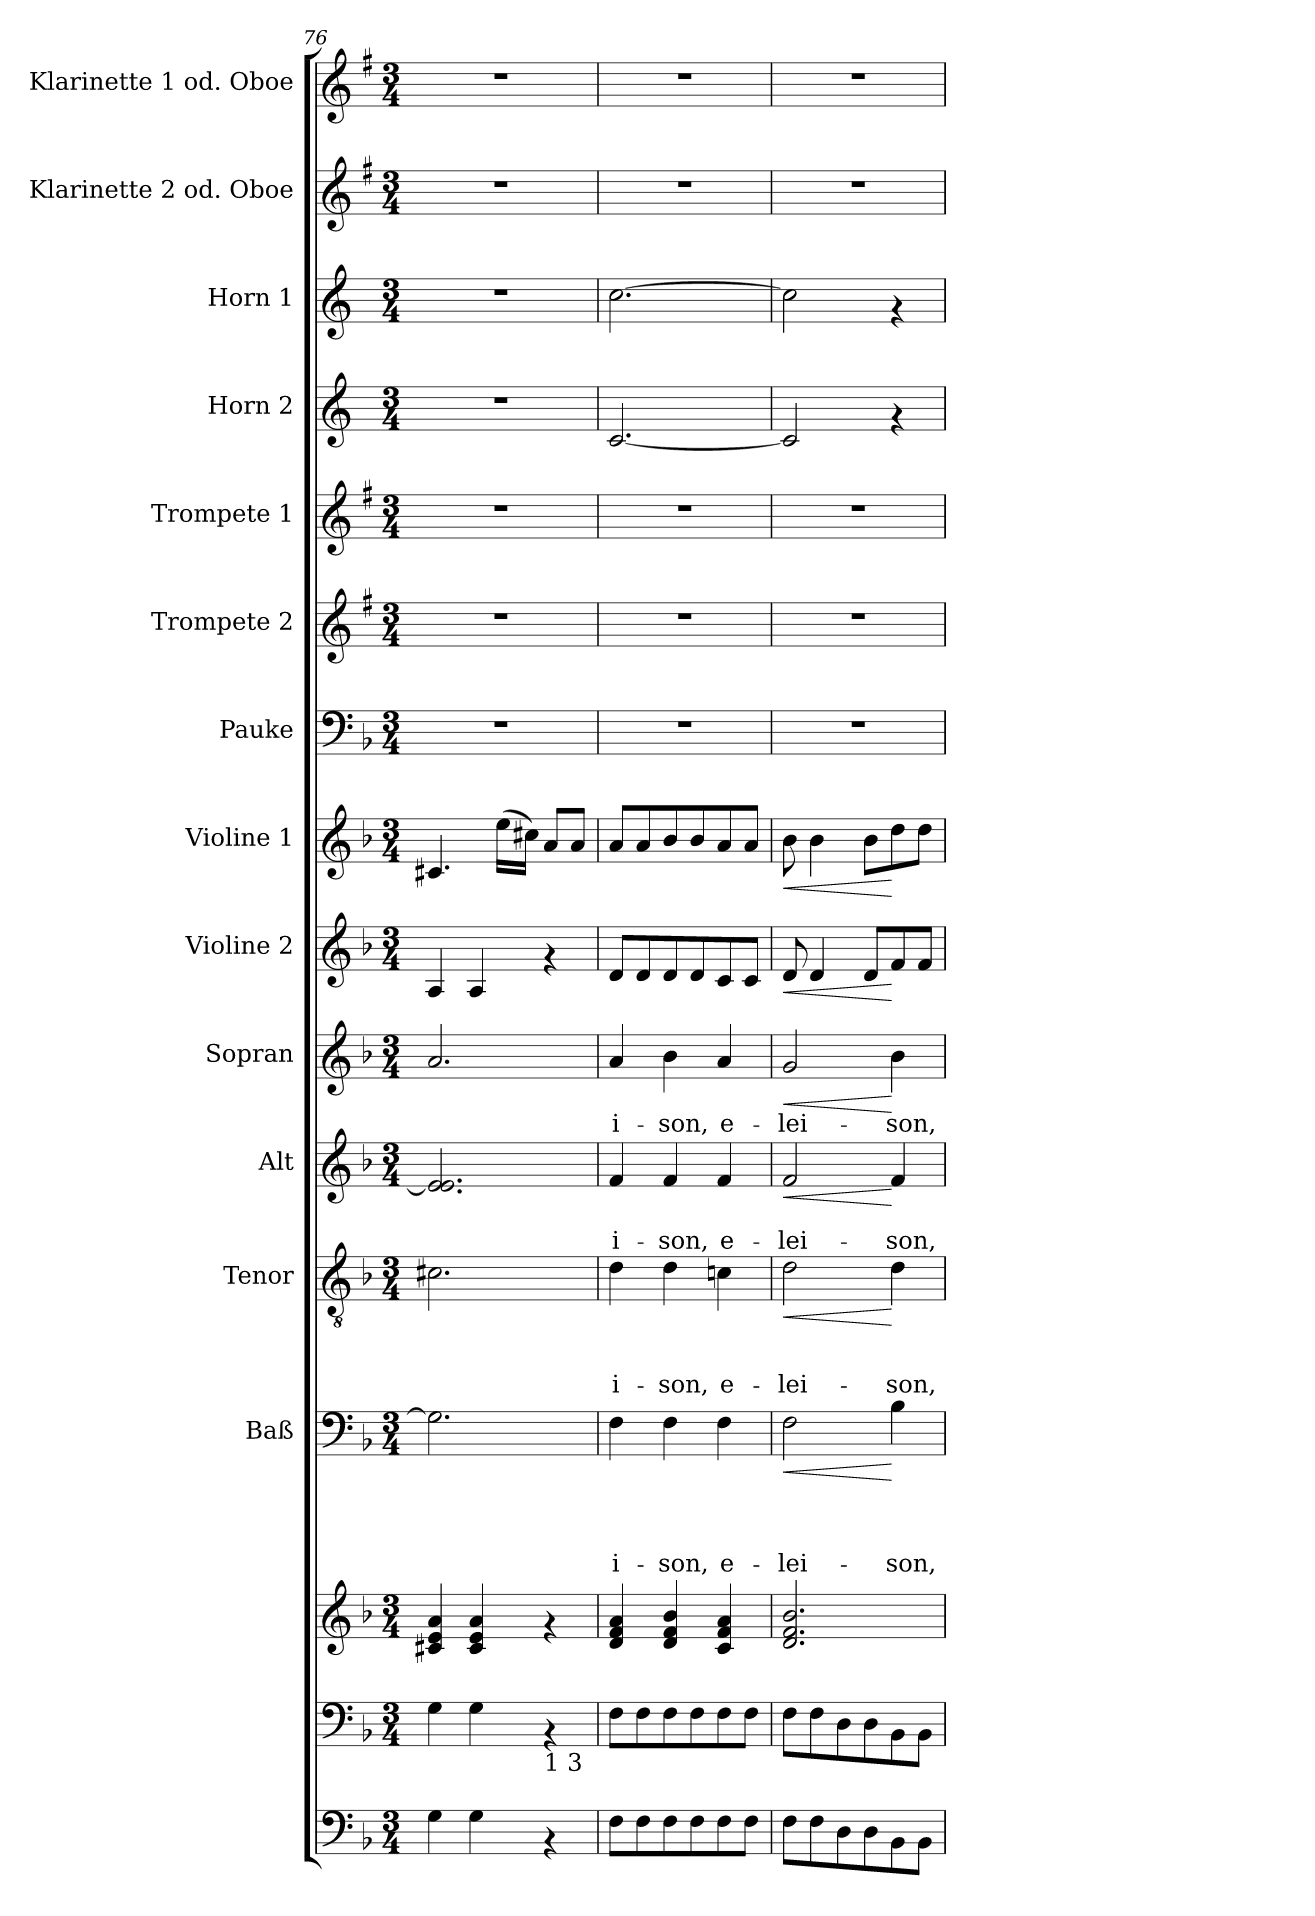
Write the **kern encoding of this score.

**kern	**kern	**kern	**kern	**text	**text	**text	**text	**dynam	**kern	**text	**text	**text	**dynam	**kern	**text	**text	**dynam	**kern	**text	**dynam	**kern	**dynam	**kern	**dynam	**kern	**kern	**kern	**kern	**kern	**kern	**kern
*part15	*part14	*part14	*part13	*part13	*part13	*part13	*part13	*part13	*part12	*part12	*part12	*part12	*part12	*part11	*part11	*part11	*part11	*part10	*part10	*part10	*part9	*part9	*part8	*part8	*part7	*part6	*part5	*part4	*part3	*part2	*part1
*staff16	*staff15	*staff14	*staff13	*staff13	*staff13	*staff13	*staff13	*staff13	*staff12	*staff12	*staff12	*staff12	*staff12	*staff11	*staff11	*staff11	*staff11	*staff10	*staff10	*staff10	*staff9	*staff9	*staff8	*staff8	*staff7	*staff6	*staff5	*staff4	*staff3	*staff2	*staff1
*	*	*	*I"Baß	*	*	*	*	*	*I"Tenor	*	*	*	*	*I"Alt	*	*	*	*I"Sopran	*	*	*I"Violine 2	*	*I"Violine 1	*	*I"Pauke	*I"Trompete 2	*I"Trompete 1	*I"Horn 2	*I"Horn 1	*I"Klarinette 2 od. Oboe	*I"Klarinette 1 od. Oboe
*	*	*	*	*	*	*	*	*	*	*	*	*	*	*	*	*	*	*	*	*	*I'Vln	*	*I'Vln	*	*	*I'Tpt	*I'Tpt	*I'Hn	*I'Hn	*I'Ob	*I'Ob
*clefF4	*clefF4	*clefG2	*clefF4	*	*	*	*	*	*clefGv2	*	*	*	*	*clefG2	*	*	*	*clefG2	*	*	*clefG2	*	*clefG2	*	*clefF4	*clefG2	*clefG2	*clefG2	*clefG2	*clefG2	*clefG2
*	*	*	*	*	*	*	*	*	*	*	*	*	*	*	*	*	*	*	*	*	*	*	*	*	*	*ITrd1c2	*ITrd1c2	*ITrd4c7	*ITrd4c7	*ITrd1c2	*ITrd1c2
*k[b-]	*k[b-]	*k[b-]	*k[b-]	*	*	*	*	*	*k[b-]	*	*	*	*	*k[b-]	*	*	*	*k[b-]	*	*	*k[b-]	*	*k[b-]	*	*k[b-]	*k[b-]	*k[b-]	*k[b-]	*k[b-]	*k[b-]	*k[b-]
*F:	*F:	*F:	*F:	*	*	*	*	*	*F:	*	*	*	*	*F:	*	*	*	*F:	*	*	*F:	*	*F:	*	*F:	*F:	*F:	*F:	*F:	*F:	*F:
*M3/4	*M3/4	*M3/4	*M3/4	*	*	*	*	*	*M3/4	*	*	*	*	*M3/4	*	*	*	*M3/4	*	*	*M3/4	*	*M3/4	*	*M3/4	*M3/4	*M3/4	*M3/4	*M3/4	*M3/4	*M3/4
=76	=76	=76	=76	=76	=76	=76	=76	=76	=76	=76	=76	=76	=76	=76	=76	=76	=76	=76	=76	=76	=76	=76	=76	=76	=76	=76	=76	=76	=76	=76	=76
4G\	4G\	4c#X/ 4e/ 4a/	2.G\]	.	.	.	.	.	2.c#X\	.	.	.	.	2.e/] 2.e/	.	.	.	2.a/	.	.	4A/	.	4.c#X/	.	2.r	2.r	2.r	2.r	2.r	2.r	2.r
4G\	4G\	4c#/ 4e/ 4a/	.	.	.	.	.	.	.	.	.	.	.	.	.	.	.	.	.	.	4A/	.	.	.	.	.	.	.	.	.	.
.	.	.	.	.	.	.	.	.	.	.	.	.	.	.	.	.	.	.	.	.	.	.	(>16ee\LL	.	.	.	.	.	.	.	.
.	.	.	.	.	.	.	.	.	.	.	.	.	.	.	.	.	.	.	.	.	.	.	16cc#X\JJ)	.	.	.	.	.	.	.	.
!	!LO:TX:b:t=1 3	!	!	!	!	!	!	!	!	!	!	!	!	!	!	!	!	!	!	!	!	!	!	!	!	!	!	!	!	!	!
4rAA	4rAA	4rf	.	.	.	.	.	.	.	.	.	.	.	.	.	.	.	.	.	.	4rf	.	8a/L	.	.	.	.	.	.	.	.
.	.	.	.	.	.	.	.	.	.	.	.	.	.	.	.	.	.	.	.	.	.	.	8a/J	.	.	.	.	.	.	.	.
=77	=77	=77	=77	=77	=77	=77	=77	=77	=77	=77	=77	=77	=77	=77	=77	=77	=77	=77	=77	=77	=77	=77	=77	=77	=77	=77	=77	=77	=77	=77	=77
!	!	!	!	!	!	!	!LO:LY:b	!	!	!	!	!LO:LY:b	!	!	!	!LO:LY:b	!	!	!LO:LY:b	!	!	!	!	!	!	!	!	!	!	!	!
8F\L	8F\L	4d/ 4f/ 4a/	4F\	.	.	.	-i-	.	4d\	.	.	-i-	.	4f/	.	-i-	.	4a/	-i-	.	8d/L	.	8a/L	.	2.r	2.r	2.r	[<2.F/	[>2.f\	2.r	2.r
8F\	8F\	.	.	.	.	.	.	.	.	.	.	.	.	.	.	.	.	.	.	.	8d/	.	8a/	.	.	.	.	.	.	.	.
!	!	!	!	!	!	!	!LO:LY:b	!	!	!	!	!LO:LY:b	!	!	!	!LO:LY:b	!	!	!LO:LY:b	!	!	!	!	!	!	!	!	!	!	!	!
8F\	8F\	4d/ 4f/ 4b-/	4F\	.	.	.	-son,	.	4d\	.	.	-son,	.	4f/	.	-son,	.	4b-\	-son,	.	8d/	.	8b-/	.	.	.	.	.	.	.	.
8F\	8F\	.	.	.	.	.	.	.	.	.	.	.	.	.	.	.	.	.	.	.	8d/	.	8b-/	.	.	.	.	.	.	.	.
!	!	!	!	!	!	!	!LO:LY:b	!	!	!	!	!LO:LY:b	!	!	!	!LO:LY:b	!	!	!LO:LY:b	!	!	!	!	!	!	!	!	!	!	!	!
8F\	8F\	4c/ 4f/ 4a/	4F\	.	.	.	e-	.	4cn\	.	.	e-	.	4f/	.	e-	.	4a/	e-	.	8c/	.	8a/	.	.	.	.	.	.	.	.
8F\J	8F\J	.	.	.	.	.	.	.	.	.	.	.	.	.	.	.	.	.	.	.	8c/J	.	8a/J	.	.	.	.	.	.	.	.
=78	=78	=78	=78	=78	=78	=78	=78	=78	=78	=78	=78	=78	=78	=78	=78	=78	=78	=78	=78	=78	=78	=78	=78	=78	=78	=78	=78	=78	=78	=78	=78
!	!	!	!	!	!	!	!LO:LY:b	!LO:HP:b	!	!	!	!LO:LY:b	!LO:HP:b	!	!	!LO:LY:b	!LO:HP:b	!	!LO:LY:b	!LO:HP:b	!	!LO:HP:b	!	!LO:HP:b	!	!	!	!	!	!	!
8F\L	8F\L	2.d/ 2.f/ 2.b-/	2F\	.	.	.	-lei-	<	2d\	.	.	-lei-	<	2f/	.	-lei-	<	2g/	-lei-	<	8d/	<	8b-\	<	2.r	2.r	2.r	2F/]	2f\]	2.r	2.r
8F\	8F\	.	.	.	.	.	.	.	.	.	.	.	.	.	.	.	.	.	.	.	4d/	.	4b-\	.	.	.	.	.	.	.	.
8D\	8D\	.	.	.	.	.	.	.	.	.	.	.	.	.	.	.	.	.	.	.	.	.	.	.	.	.	.	.	.	.	.
8D\	8D\	.	.	.	.	.	.	.	.	.	.	.	.	.	.	.	.	.	.	.	8d/L	.	8b-\L	.	.	.	.	.	.	.	.
!	!	!	!	!	!	!	!LO:LY:b	!	!	!	!	!LO:LY:b	!	!	!	!LO:LY:b	!	!	!LO:LY:b	!	!	!	!	!	!	!	!	!	!	!	!
8BB-\	8BB-\	.	4B-\	.	.	.	-son,	[	4d\	.	.	-son,	[	4f/	.	-son,	[	4b-\	-son,	[	8f/	[	8dd\	[	.	.	.	4rf	4rf	.	.
8BB-\J	8BB-\J	.	.	.	.	.	.	.	.	.	.	.	.	.	.	.	.	.	.	.	8f/J	.	8dd\J	.	.	.	.	.	.	.	.
=	=	=	=	=	=	=	=	=	=	=	=	=	=	=	=	=	=	=	=	=	=	=	=	=	=	=	=	=	=	=	=
*-	*-	*-	*-	*-	*-	*-	*-	*-	*-	*-	*-	*-	*-	*-	*-	*-	*-	*-	*-	*-	*-	*-	*-	*-	*-	*-	*-	*-	*-	*-	*-
